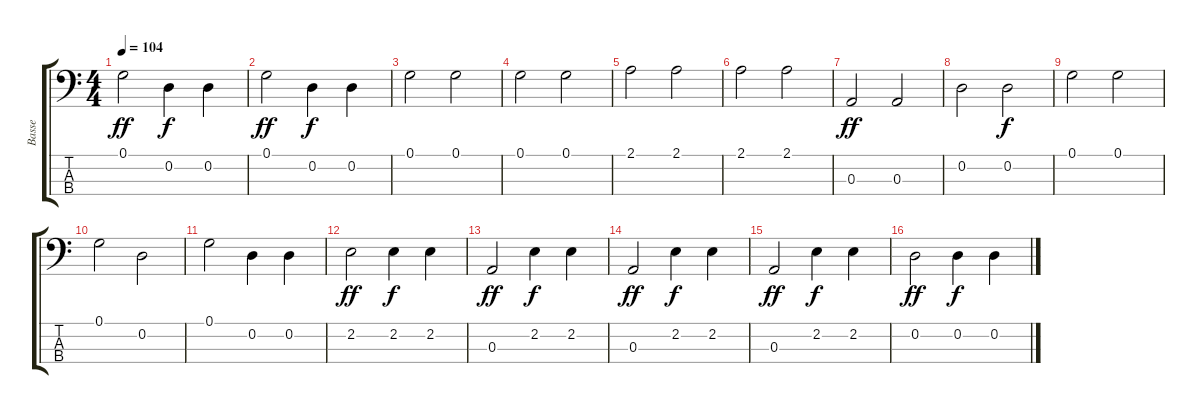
\track ("Basse" "Basse") {instrument electricbasspick}
\staff {score tabs}
\tuning (G2 D2 A1 E1) {hide}
\ts (4 4)
\tempo 104
\clef f4
\ks c
0.1.2{dy ff} 0.2.4{dy f} 0.2.4 |
0.1.2{dy ff} 0.2.4{dy f} 0.2.4 |
0.1.2 0.1.2 |
0.1.2 0.1.2 |
2.1.2 2.1.2 |
2.1.2 2.1.2 |
0.3.2{dy ff} 0.3.2 |
0.2.2 0.2.2{dy f} |
0.1.2 0.1.2 |
0.1.2 0.2.2 |
0.1.2 0.2.4 0.2.4 |
2.2.2{dy ff} 2.2.4{dy f} 2.2.4 |
0.3.2{dy ff} 2.2.4{dy f} 2.2.4 |
0.3.2{dy ff} 2.2.4{dy f} 2.2.4 |
0.3.2{dy ff} 2.2.4{dy f} 2.2.4 |
0.2.2{dy ff} 0.2.4{dy f} 0.2.4
